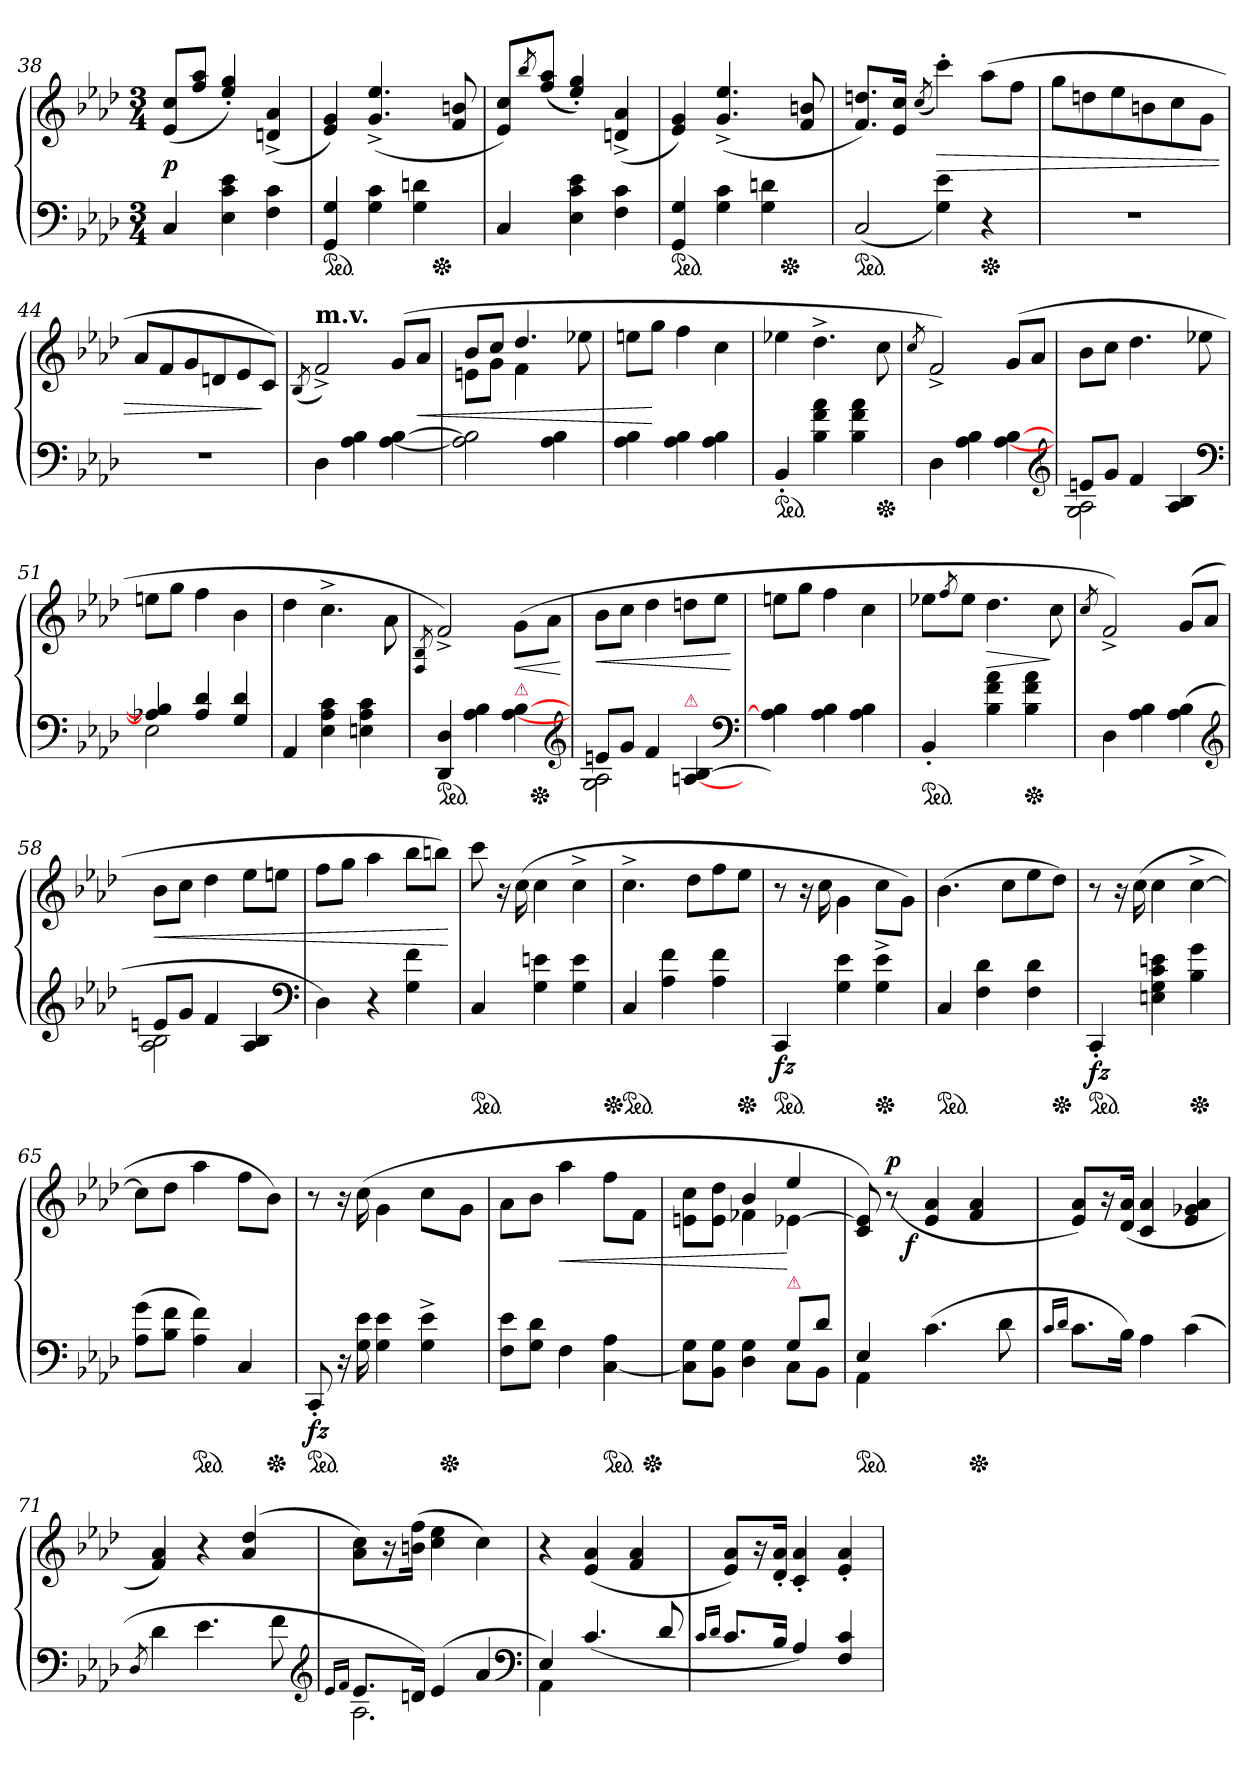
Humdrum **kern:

**kern	**kern	**dynam
*part1	*part1	*part1
*staff2	*staff1	*staff1/2
*clefF4	*clefG2	*
*k[b-e-a-d-]	*k[b-e-a-d-]	*
*M3/4	*M3/4	*
=38	=38	=38
4C	(>8e-/ 8cc/L	p
.	8ff/ 8aa-/J	.
4E- 4c 4e-	4ee-'>/ 4gg'>/)	.
4F 4c	(>4dn^ 4a-^	.
=39	=39	=39
*ped	*	*
*	*^	*
4GG 4G	4e- 4g)	2ryy	.
4G 4c	(>4.g^/ 4.ee-^/	.	.
4G 4dn	.	16ryy	.
*Xped	*	*	*
.	.	8.ryy	.
.	8f 8bn	.	.
*	*v	*v	*
=40	=40	=40
4C	8e-/ 8cc/L)	.
.	8qbb-/	.
.	(>8ff/ 8aa-/J	.
4E- 4c 4e-	4ee-'>/ 4gg'>/)	.
4F 4c	(>4dn^ 4a-^	.
=41	=41	=41
*ped	*	*
*	*^	*
4GG 4G	4e- 4g)	2ryy	.
4G 4c	(>4.g^/ 4.ee-^/	.	.
4G 4dn	.	16ryy	.
*Xped	*	*	*
.	.	8.ryy	.
.	8f 8bn	.	.
*	*v	*v	*
=42	=42	=42
*^	*	*
*ped	*	*	*
4ryy	(>2C/	8.f 8.ddnL)	.
.	.	16e- 16ccJk	.
.	.	(>8qcc/	.
4G\ 4e-\)	.	4ccc')	>
*Xped	*	*	*
4ryy	4r	(>8aa-L	.
.	.	8ffJ	.
*v	*v	*	*
=43	=43	=43
2.r	8ggL	.
.	8ddn	.
.	8ee-	.
.	8bn	.
.	8cc	.
.	8gJ	.
=44	=44	=44
2.r	8a-L	.
.	8f	.
.	8g	.
.	8dn	.
.	8e-	.
.	8cJ)	]
=45	=45	=45
.	(8qB-/	.
!	!LO:TX:a:B:t=m.v.	!
4D-	2f^>)	.
4A- 4B-	.	.
[4A- [4B-	(>8gL	.
.	8a-J	<
=46	=46	=46
*	*^	*
2A-] 2B-]	8b-L	8enL	.
.	8ccJ	8gJ	.
.	4.dd-	4f	.
4A- 4B-	.	4ryy	.
.	8ee-X	.	.
*	*v	*v	*
=47	=47	=47
4A- 4B-	8eenL	.
.	8ggJ	[
4A- 4B-	4ff	.
4A- 4B-	4cc	.
=48	=48	=48
*ped	*	*
4BB-'	4ee-X	.
4B- 4f 4a-	4.dd-^<	.
4B- 4f 4a-	.	.
*Xped	*	*
.	8cc	.
=49	=49	=49
.	8qcc/	.
4D-	2f^)	.
4A- 4B-	.	.
[4A- [4B-	(>8gL	.
.	8a-J	.
*clefG2	*	*
=50	=50	=50
*^	*	*
8enL	2G 2A-	8b-L	.
8gJ	.	8ccJ	.
4f	.	4.dd-	.
4A- 4B-	4ryy	.	.
.	.	8ee-X	.
*clefF4	*	*	*
=51	=51	=51	=51
4A-X] 4B-]	2E-	8eenL	.
.	.	8ggJ	.
4A- 4d-	.	4ff	.
4G/ 4d-/	4ryy	4b-	.
*v	*v	*	*
=52	=52	=52
4AA-	4dd-	.
4E- 4A- 4c	4.cc^<	.
4En 4A- 4c	.	.
.	8a-\	.
=53	=53	=53
.	8qF/ 8qB-/	.
*ped	*	*
*	*^	*
4DD- 4D-	2f^>)	2ryy	.
4A- 4B-	.	.	.
!LO:TX:a:color=crimson:t=⚠	!	!	!
[>4A- [<4B-	(>8g\L	16ryy	<
*Xped	*	*	*
.	.	8.ryy	.
.	8a-\J	.	.
*clefG2	*	*	*
.	.	.	[
*	*v	*v	*
=54	=54	=54
*^	*	*
8enL	2G 2A-	8b-L	<
8gJ	.	8ccJ	.
4f	.	4dd-	.
!LO:TX:a:color=crimson:t=⚠	!	!	!
[<4A [4B-	4ryy	8ddnL	.
.	.	8ee-J	.
*v	*v	*	*
*clefF4	*	*
.	.	[
=55	=55	=55
4A-] 4B-]	8eenL	.
.	8ggJ	.
4A- 4B-	4ff	.
4A- 4B-	4cc	.
=56	=56	=56
*ped	*	*
4BB-'	8ee-XL	.
.	8qff/	.
.	8ee-J	.
4B- 4f 4a-	4.dd-	>
*Xped	*	*
4B- 4f 4a-	.	.
.	8cc	]
=57	=57	=57
.	8qcc/	.
4D-	2f^)	.
4A- 4B-	.	.
(4A- 4B-	(>8gL	.
.	8a-J	.
*clefG2	*	*
=58	=58	=58
*^	*	*
8enL	2A- 2B-	8b-\L	<
8gJ	.	8cc\J	.
4f	.	4dd-\	.
4A- 4B-	4ryy	8ee-\L	.
.	.	8een\J	.
*v	*v	*	*
*clefF4	*	*
=59	=59	=59
4D-)	8ffL	.
.	8ggJ	.
4r	4aa-	.
4G 4f	8bb-L	.
.	8bbnJ)	.
.	.	[
=60	=60	=60
*ped	*	*
4C	8ccc	.
.	16r	.
.	(16cc	.
4G 4en	4cc	.
4G 4e	4cc^<	.
=61	=61	=61
*Xped	*	*
*ped	*	*
4C	4.cc^<	.
4A- 4f	.	.
.	8dd-L	.
4A- 4f	8ff	.
*Xped	*	*
.	8ee-J	.
=62	=62	=62
!	!	!LO:DY:b=2
*ped	*	*
4CC	8r	fz
.	16r	.
.	16cc	.
4G 4e-	4g\	.
*Xped	*	*
4G^ 4e-^	8cc\L	.
.	8g\J)	.
=63	=63	=63
*ped	*	*
4C	(4.b-	.
4F 4d-	.	.
.	8ccL	.
4F 4d-	8ee-	.
*Xped	*	*
.	8dd-J)	.
=64	=64	=64
!	!	!LO:DY:b=2
*ped	*	*
4CC'	8r	fz
.	16r	.
.	(16cc	.
4En 4G 4c 4en	4cc	.
*Xped	*	*
4B- 4g	[4cc^<	.
=65	=65	=65
(8A- 8gL	8ccL]	.
8B- 8fJ	8dd-J	.
*ped	*	*
4A- 4f)	4aa-	.
4C	8ffL	.
*Xped	*	*
.	8b-J)	.
=66	=66	=66
!	!	!LO:DY:b=2
*ped	*	*
*	*^	*
8CC'	8r	2ryy	fz
16r	16r	.	.
16G 16e-	(>16cc	.	.
4G 4e-	4g\	.	.
4G^> 4e-^>	8cc\L	16ryy	.
*Xped	*	*	*
.	.	8.ryy	.
.	8g\J	.	.
*	*v	*v	*
=67	=67	=67
8F 8e-L	8a-\L	.
8G 8d-J	8b-\J	.
4F	4aa-	<
*ped	*	*
[4C 4A-	8ffL	.
.	8fJ	.
*Xped	*	*
=68	=68	=68
*^	*^	*
8C]\ 8G\L	4ryy	4ryy	8en\ 8cc\L	.
8BB-\ 8G\J	.	.	8e\ 8dd-\J	.
4D- 4G	4ryy	4f-X\	4b-/	.
!LO:TX:a:color=crimson:t=⚠	!	!	!	!
8C\L	8G/L	[4e-X\	4ee-/	[
8BB-J	8d-\J	.	.	.
=69	=69	=69	=69	=69
*ped	*	*	*	*
4E-	4AA-	8c 8e-])	8.ryy	.
!	!	!	!	!LO:DY:a
.	.	(>8r	.	p
!	!	!	!	!LO:DY:b
.	.	.	2ryy	f
(>4.c	2ryy	4e- 4a-	.	.
*Xped	*	*	*	*
.	.	4f 4a-	.	.
8d-	.	.	.	.
.	.	.	16ryy	.
*v	*v	*	*	*
*	*v	*v	*
=70	=70	=70
16qc/LL	.	.
16qd-/JJ	.	.
8.cL	8e-/ 8a-/L)	.
.	16r	.
16B-Jk)	(>16d-/ 16a-/Jk	.
4A-	4c 4a-	.
(>4c	4e- 4g-X 4a-	.
=71	=71	=71
8qD-/	.	.
4d-	4f 4a-)	.
4.e-	4r	.
.	(4a-/ 4dd-/	.
8f	.	.
*clefG2	*	*
=72	=72	=72
16qe-/LL	.	.
16qf/JJ	.	.
*^	*	*
8.e-L	2.A-	8a- 8ccL)	.
.	.	16r	.
16dnJk)	.	(16bn 16ffJk	.
(4e-	.	4cc 4ee-	.
4a-	.	4cc)	.
*clefF4	*	*	*
=73	=73	=73	=73
4E-)	4AA-	4r	.
(>4.c/	2ryy	(>4e- 4a-	.
.	.	4f 4a-	.
8d-/	.	.	.
*v	*v	*	*
=74	=74	=74
16qc/LL	.	.
16qd-/JJ	.	.
8.c/L	8e-/ 8a-/L)	.
.	16r	.
16B-/Jk	16d-'> 16a-'>Jk	.
4A-/)	4c'> 4a-'>	.
4F/ 4c/	4e-'> 4a-'>	.
=	=	=
*-	*-	*-
